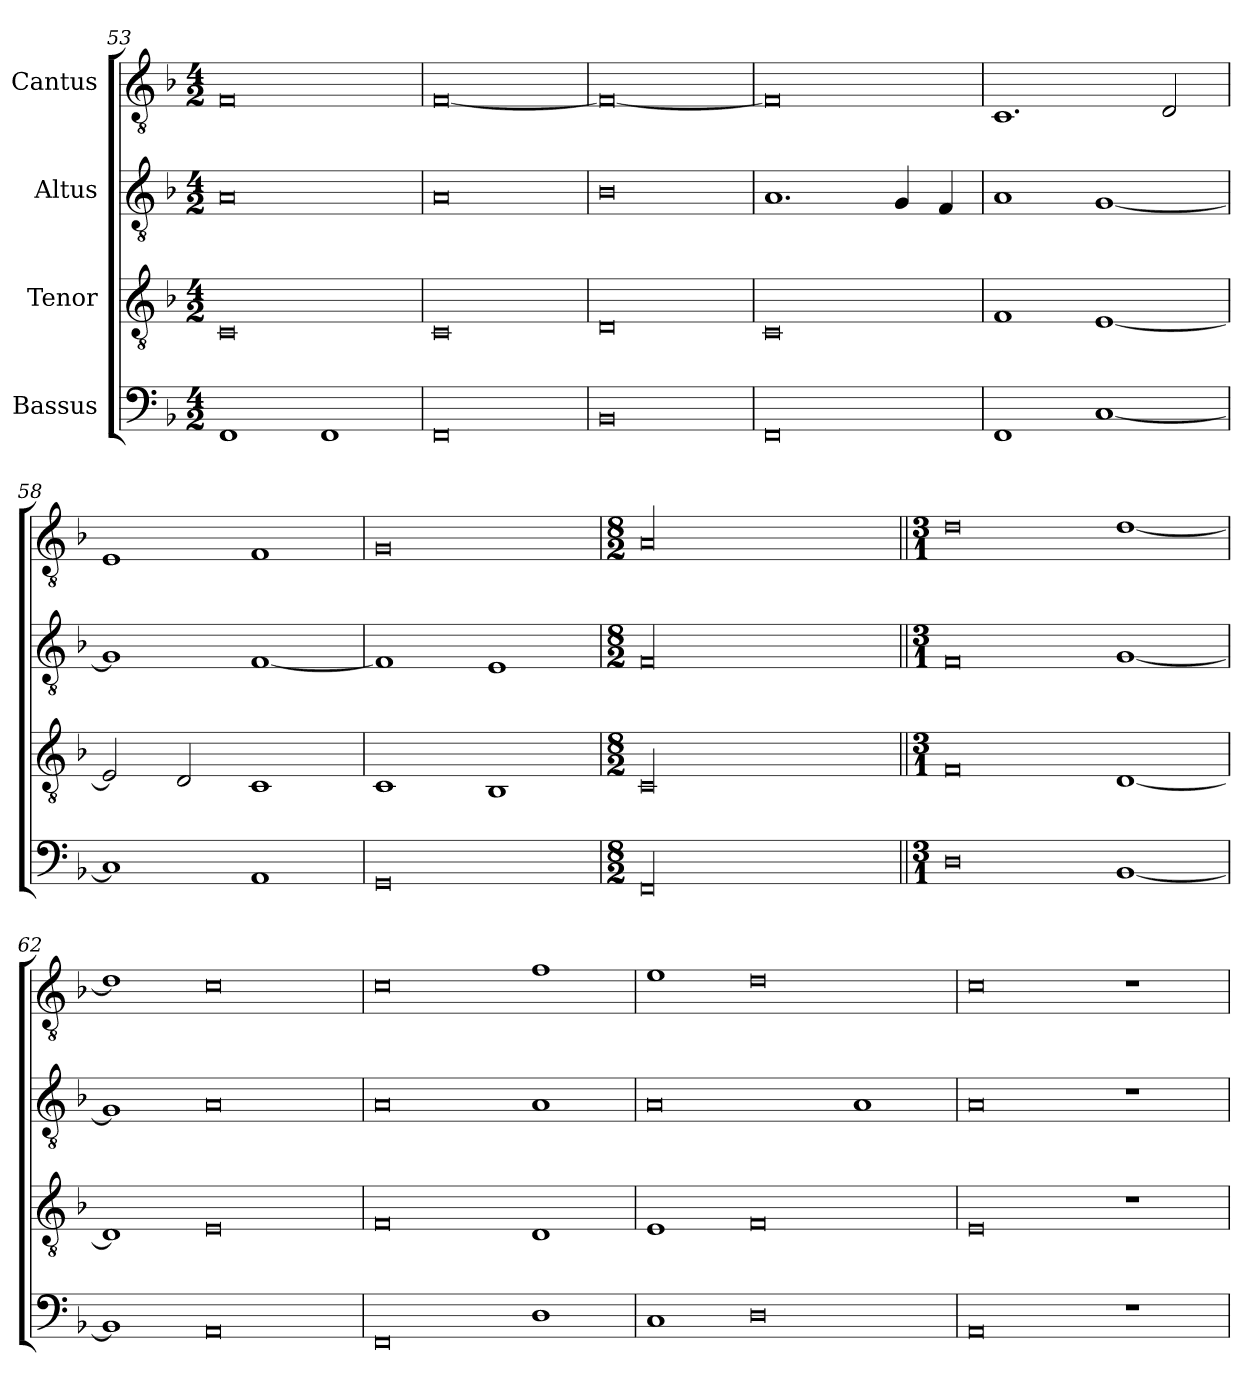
**kern	**kern	**kern	**kern
*part4	*part3	*part2	*part1
*staff4	*staff3	*staff2	*staff1
*I"Bassus	*I"Tenor	*I"Altus	*I"Cantus
*clefF4	*clefGv2	*clefGv2	*clefGv2
*k[b-]	*k[b-]	*k[b-]	*k[b-]
*M4/2	*M4/2	*M4/2	*M4/2
=53	=53	=53	=53
1FF/	0C/	0A/	0F/
1FF/	.	.	.
=54	=54	=54	=54
0FF/	0C/	0A/	[0F/
=55	=55	=55	=55
0BB-/	0D/	0B-/	0F/_
=56	=56	=56	=56
0FF/	0C/	1.A/	0F/]
.	.	4G/	.
.	.	4F/	.
=57	=57	=57	=57
1FF/	1F/	1A/	1.C/
[1C/	[1E/	[1G/	.
.	.	.	2D/
=58	=58	=58	=58
1C/]	2E/]	1G/]	1E/
.	2D/	.	.
1AA/	1C/	[1F/	1F/
=59	=59	=59	=59
0GG/	1C/	1F/]	0G/
.	1BB-/	1E/	.
=60	=60	=60	=60
*M8/2	*M8/2	*M8/2	*M8/2
00FF/	00C/	00F/	00A/
=61||	=61||	=61||	=61||
*M3/1	*M3/1	*M3/1	*M3/1
0D/	0F/	0F/	0d/
[1BB-/	[1D/	[1G/	[1d/
=62	=62	=62	=62
1BB-/]	1D/]	1G/]	1d/]
0AA/	0E/	0A/	0c/
=63	=63	=63	=63
0FF/	0F/	0A/	0c/
1D/	1D/	1A/	1f/
=64	=64	=64	=64
1C/	1E/	0A/	1e/
0D/	0F/	.	0d/
.	.	1A/	.
=65	=65	=65	=65
0AA/	0E/	0A/	0c/
1r	1r	1r	1r
=	=	=	=
*-	*-	*-	*-
